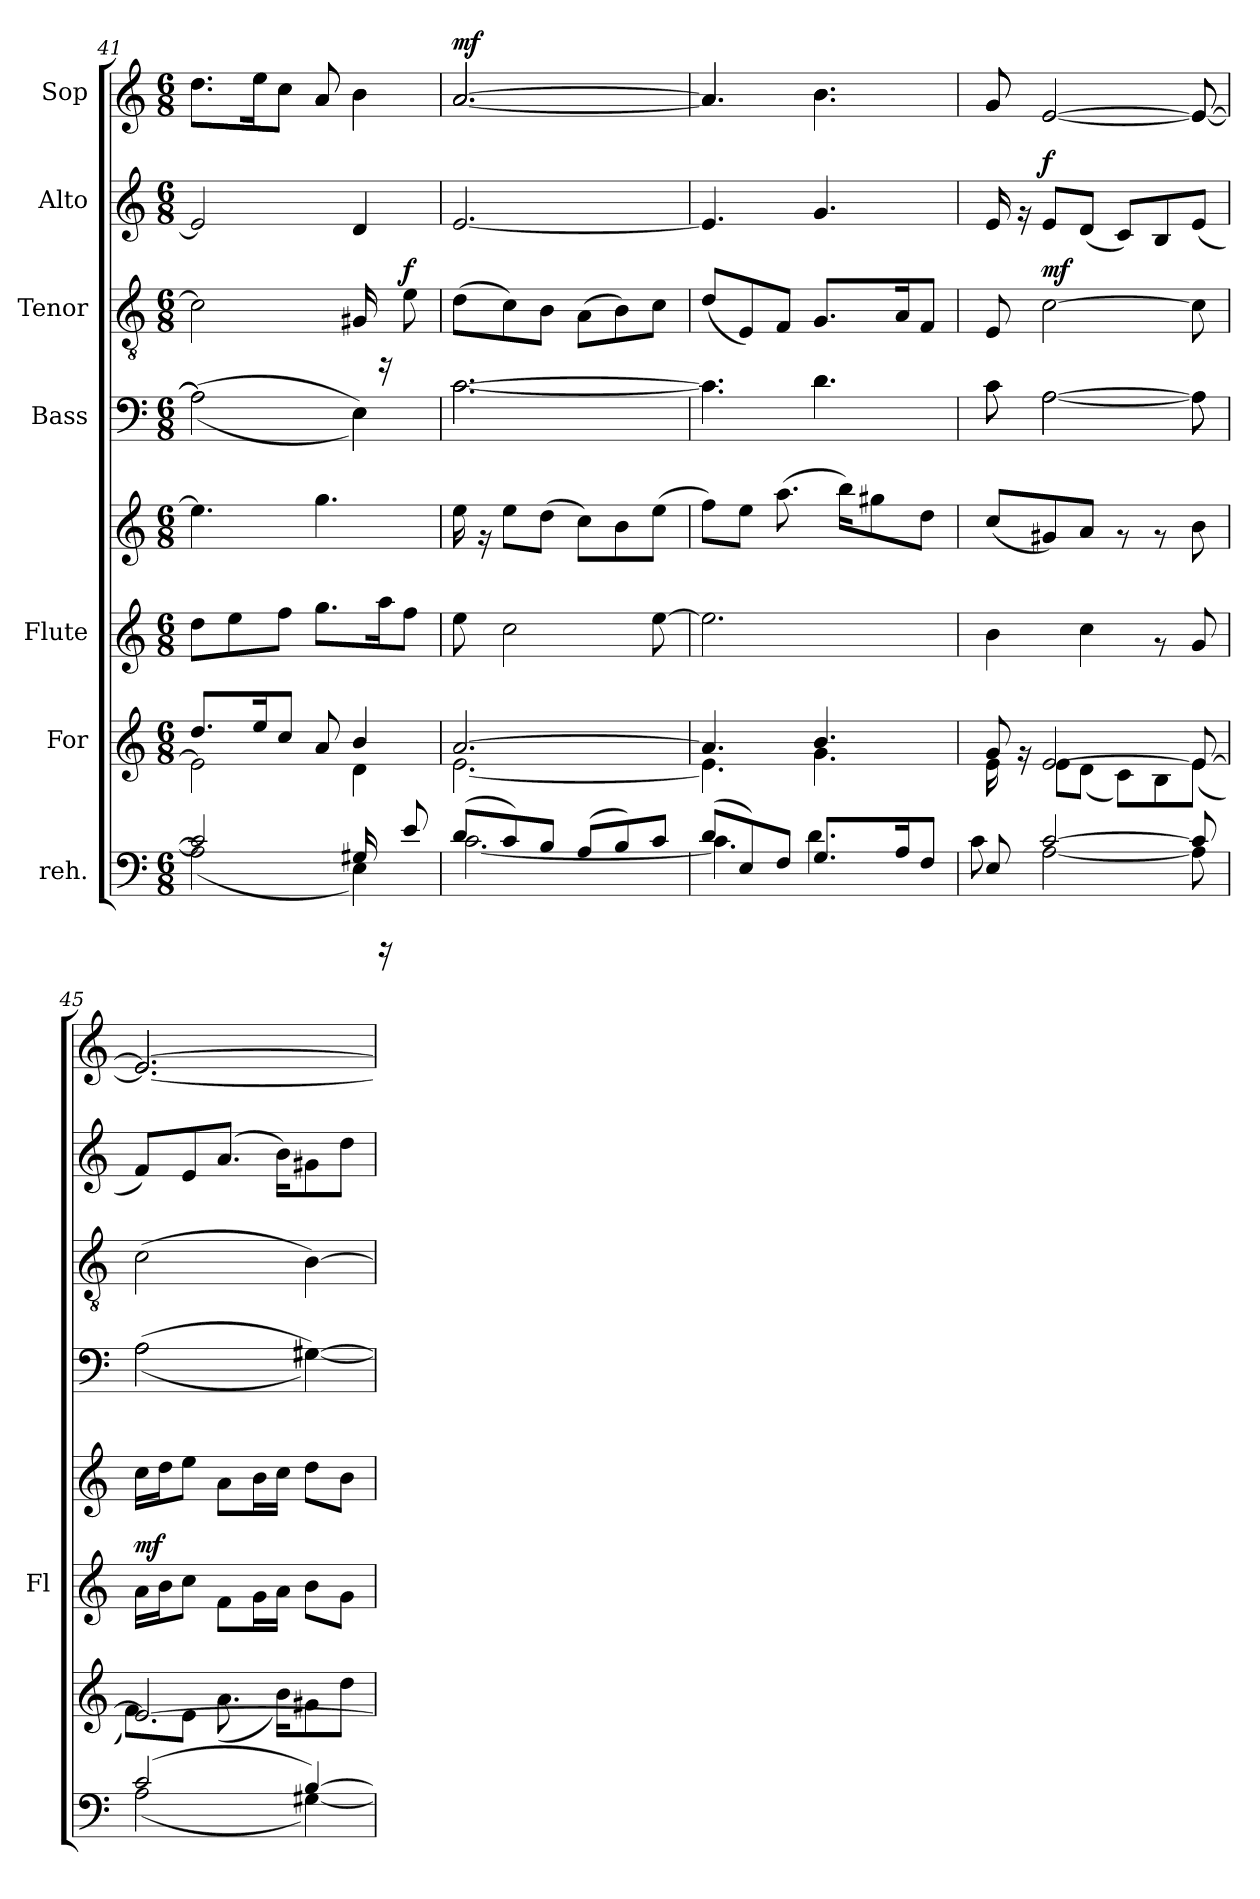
**kern	**kern	**kern	**kern	**dynam	**kern	**kern	**dynam	**kern	**dynam	**kern	**dynam
*part7	*part6	*part5	*part5	*part5	*part4	*part3	*part3	*part2	*part2	*part1	*part1
*staff8	*staff7	*staff6	*staff5	*staff5/6	*staff4	*staff3	*staff3	*staff2	*staff2	*staff1	*staff1
*I"reh.	*I"For	*I"Flute	*	*	*I"Bass	*I"Tenor	*	*I"Alto	*	*I"Sop	*
*	*	*I'Fl	*	*	*	*	*	*	*	*	*
*clefF4	*clefG2	*clefG2	*clefG2	*	*clefF4	*clefGv2	*	*clefG2	*	*clefG2	*
*M6/8	*M6/8	*M6/8	*M6/8	*	*M6/8	*M6/8	*	*M6/8	*	*M6/8	*
=41	=41	=41	=41	=41	=41	=41	=41	=41	=41	=41	=41
*^	*^	*	*	*	*^	*	*	*	*	*^	*
2c/]	(>2A\]	8.dd/L	2e\]	8dd\L	4.ee\]	.	(>2A\]	(>2A\]	2c\]	.	2e/]	.	8.dd\L	8.dd\L	.
.	.	.	.	8ee\	.	.	.	.	.	.	.	.	.	.	.
.	.	16ee/	.	.	.	.	.	.	.	.	.	.	16ee\K	16ee\K	.
.	.	8cc/J	.	8ff\J	.	.	.	.	.	.	.	.	8cc\J	8cc\J	.
.	.	8a/	.	8.gg\L	4.gg\	.	.	.	.	.	.	.	8a/	8a/	.
16G#X/	4E\)	4b/	4d\	.	.	.	4E\)	4E\)	16G#X/	.	4d/	.	4b\	4b\	.
16rCCC	.	.	.	16aa\	.	.	.	.	16rFF	.	.	.	.	.	.
!	!	!	!	!	!	!	!	!	!	!LO:DY:a	!	!	!	!	!
8e/	.	.	.	8ff\J	.	.	.	.	8e\	f	.	.	.	.	.
=42	=42	=42	=42	=42	=42	=42	=42	=42	=42	=42	=42	=42	=42	=42	=42
!	!	!	!	!	!	!	!	!	!	!	!	!	!	!	!LO:DY:a
(>8d/L	[>2.c\	[<2.a/	[>2.e\	8ee\	16ee\	.	[>2.c\	[>2.c\	(>8d\L	.	[<2.e/	.	[<2.a/	[<2.a/	mf
.	.	.	.	.	16rf	.	.	.	.	.	.	.	.	.	.
8c/)	.	.	.	2cc\	8ee\L	.	.	.	8c\)	.	.	.	.	.	.
8B/J	.	.	.	.	(>8dd\J	.	.	.	8B\J	.	.	.	.	.	.
(>8A/L	.	.	.	.	8cc\L)	.	.	.	(>8A\L	.	.	.	.	.	.
8B/)	.	.	.	.	8b\	.	.	.	8B\)	.	.	.	.	.	.
8c/J	.	.	.	[>8ee\	(>8ee\J	.	.	.	8c\J	.	.	.	.	.	.
=43	=43	=43	=43	=43	=43	=43	=43	=43	=43	=43	=43	=43	=43	=43	=43
(>8d/L	4.c\]	4.a/]	4.e\]	2.ee\]	8ff\L)	.	4.c\]	4.c\]	(>8d/L	.	4.e/]	.	4.a/]	4.a/]	.
8E/)	.	.	.	.	8ee\J	.	.	.	8E/)	.	.	.	.	.	.
8F/J	.	.	.	.	(>8.aa\	.	.	.	8F/J	.	.	.	.	.	.
8.G/L	4.d\	4.b/	4.g\	.	.	.	4.d\	4.d\	8.G/L	.	4.g/	.	4.b\	4.b\	.
.	.	.	.	.	16bb\L)	.	.	.	.	.	.	.	.	.	.
.	.	.	.	.	8gg#X\	.	.	.	.	.	.	.	.	.	.
16A/	.	.	.	.	.	.	.	.	16A/K	.	.	.	.	.	.
8F/J	.	.	.	.	8dd\J	.	.	.	8F/J	.	.	.	.	.	.
!!LO:PB:g=z	!!
=44	=44	=44	=44	=44	=44	=44	=44	=44	=44	=44	=44	=44	=44	=44	=44
8E/	8c\	8g/	16e\	4b\	(>8cc/L	.	8c\	8c\	8E/	.	16e/	.	8g/	8g/	.
.	.	.	16rf	.	.	.	.	.	.	.	16rf	.	.	.	.
!	!	!	!	!	!	!	!	!	!	!LO:DY:a	!	!LO:DY:a	!	!	!
[<2c/	[>2A\	[<2e/	8e\L	.	8g#X/)	.	[>2A\	[>2A\	[>2c\	mf	8e/L	f	[<2e/	[<2e/	.
.	.	.	(>8d\J	4cc\	8a/J	.	.	.	.	.	(>8d/J	.	.	.	.
.	.	.	8c\L)	.	8rf	.	.	.	.	.	8c/L)	.	.	.	.
.	.	.	8B\	8rf	8rf	.	.	.	.	.	8B/	.	.	.	.
!	!	!	!	!	!	!LO:DY:a=2	!	!	!	!	!	!	!	!	!
!	!	!	!	!	!	!LO:DY:n=1:b	!	!	!	!	!	!	!	!	!
8c/]	8A\]	8e/_<	(>8e\J	8g/	8b\	mf mf	8A\]	8A\]	8c\]	.	(>8e/J	.	8e/_<	8e/_<	.
=45	=45	=45	=45	=45	=45	=45	=45	=45	=45	=45	=45	=45	=45	=45	=45
!	!	!	!	!	!	!LO:DY:a=2	!	!	!	!	!	!	!	!	!
(>2c/	(>2A\	2.e/_<	8f\L)	16a\L	16cc\L	mf	(>2A\	(>2A\	(>2c\	.	8f/L)	.	2.e/_<	2.e/_<	.
.	.	.	.	16b\	16dd\	.	.	.	.	.	.	.	.	.	.
.	.	.	8e\J	8cc\J	8ee\J	.	.	.	.	.	8e/	.	.	.	.
.	.	.	(>8.a\	8f\L	8a\L	.	.	.	.	.	(>8.a/J	.	.	.	.
.	.	.	.	16g\	16b\	.	.	.	.	.	.	.	.	.	.
.	.	.	16b\L)	16a\J	16cc\J	.	.	.	.	.	16b\KL)	.	.	.	.
[<4B/)	[>4G#X\)	.	8g#X\	8b\L	8dd\L	.	[>4G#X\)	[>4G#X\)	[>4B\)	.	8g#X\	.	.	.	.
.	.	.	8dd\J	8g\J	8b\J	.	.	.	.	.	8dd\J	.	.	.	.
*v	*v	*	*	*	*	*	*v	*v	*	*	*	*	*v	*v	*
*	*v	*v	*	*	*	*	*	*	*	*	*	*
=	=	=	=	=	=	=	=	=	=	=	=
*-	*-	*-	*-	*-	*-	*-	*-	*-	*-	*-	*-
